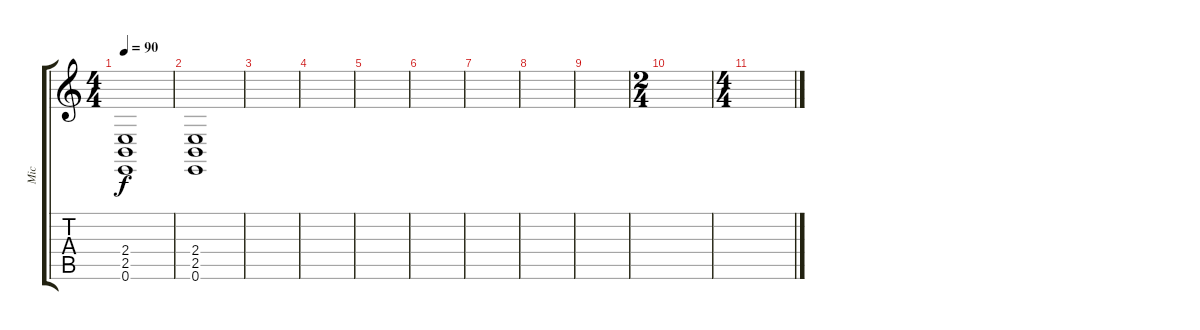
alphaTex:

\track ("Mic" "Mic") {instrument stringensemble1}
\staff {score tabs}
\tuning (E4 B3 G3 D3 A2 E2) {hide}
\ts (4 4)
\tempo 90
\clef g2
\ks c
(2.4 2.5 0.6).1{dy f} |
(2.4 2.5 0.6).1 |
|
|
|
|
|
|
|
\ts (2 4)
|
\ts (4 4)
